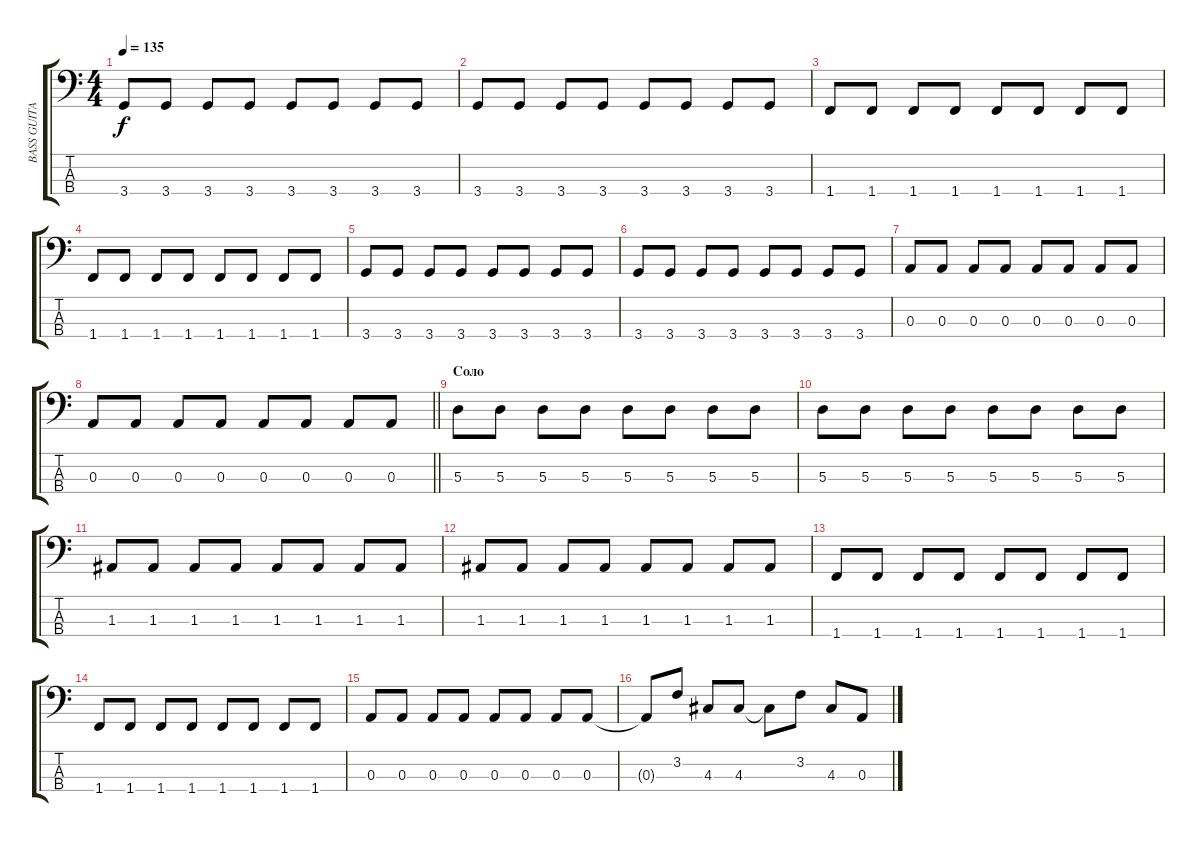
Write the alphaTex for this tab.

\track ("BASS GUITAR" "BASS GUITA") {instrument electricbassfinger}
\staff {score tabs}
\tuning (G2 D2 A1 E1) {hide}
\ts (4 4)
\tempo 135
\clef f4
\ks c
3.4.8{dy f} 3.4.8 3.4.8 3.4.8 3.4.8 3.4.8 3.4.8 3.4.8 |
3.4.8 3.4.8 3.4.8 3.4.8 3.4.8 3.4.8 3.4.8 3.4.8 |
1.4.8 1.4.8 1.4.8 1.4.8 1.4.8 1.4.8 1.4.8 1.4.8 |
1.4.8 1.4.8 1.4.8 1.4.8 1.4.8 1.4.8 1.4.8 1.4.8 |
3.4.8 3.4.8 3.4.8 3.4.8 3.4.8 3.4.8 3.4.8 3.4.8 |
3.4.8 3.4.8 3.4.8 3.4.8 3.4.8 3.4.8 3.4.8 3.4.8 |
0.3.8 0.3.8 0.3.8 0.3.8 0.3.8 0.3.8 0.3.8 0.3.8 |
\barLineRight lightlight
0.3.8 0.3.8 0.3.8 0.3.8 0.3.8 0.3.8 0.3.8 0.3.8 |
\section ("" "Соло")
5.3.8 5.3.8 5.3.8 5.3.8 5.3.8 5.3.8 5.3.8 5.3.8 |
5.3.8 5.3.8 5.3.8 5.3.8 5.3.8 5.3.8 5.3.8 5.3.8 |
1.3.8 1.3.8 1.3.8 1.3.8 1.3.8 1.3.8 1.3.8 1.3.8 |
1.3.8 1.3.8 1.3.8 1.3.8 1.3.8 1.3.8 1.3.8 1.3.8 |
1.4.8 1.4.8 1.4.8 1.4.8 1.4.8 1.4.8 1.4.8 1.4.8 |
1.4.8 1.4.8 1.4.8 1.4.8 1.4.8 1.4.8 1.4.8 1.4.8 |
0.3.8 0.3.8 0.3.8 0.3.8 0.3.8 0.3.8 0.3.8 0.3.8 |
0.3{t}.8 3.2.8 4.3.8 4.3.8 4.3{t}.8 3.2.8 4.3.8 0.3.8
